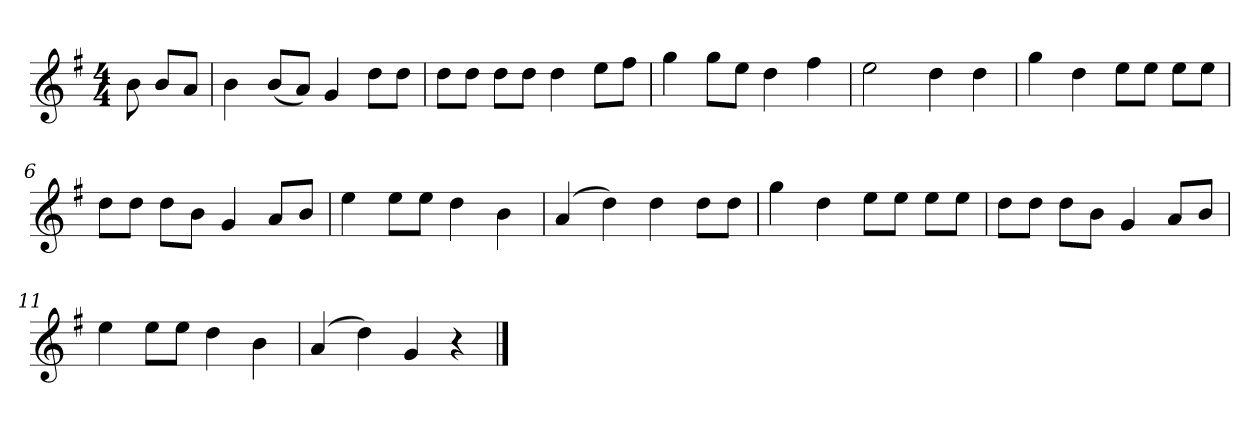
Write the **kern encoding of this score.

**kern
*part1
*staff1
*k[f#]
*M4/4
*MM120
=
8b
8bL
8aJ
=1
4b
(8bL
8aJ)
4g
8ddL
8ddJ
=2
8ddL
8ddJ
8ddL
8ddJ
4dd
8eeL
8ff#J
=3
4gg
8ggL
8eeJ
4dd
4ff#
=4
2ee
4dd
4dd
=5
4gg
4dd
8eeL
8eeJ
8eeL
8eeJ
=6
8ddL
8ddJ
8ddL
8bJ
4g
8aL
8bJ
=7
4ee
8eeL
8eeJ
4dd
4b
=8
(4a
4dd)
4dd
8ddL
8ddJ
=9
4gg
4dd
8eeL
8eeJ
8eeL
8eeJ
=10
8ddL
8ddJ
8ddL
8bJ
4g
8aL
8bJ
=11
4ee
8eeL
8eeJ
4dd
4b
=12
(4a
4dd)
4g
4r
==
*-
